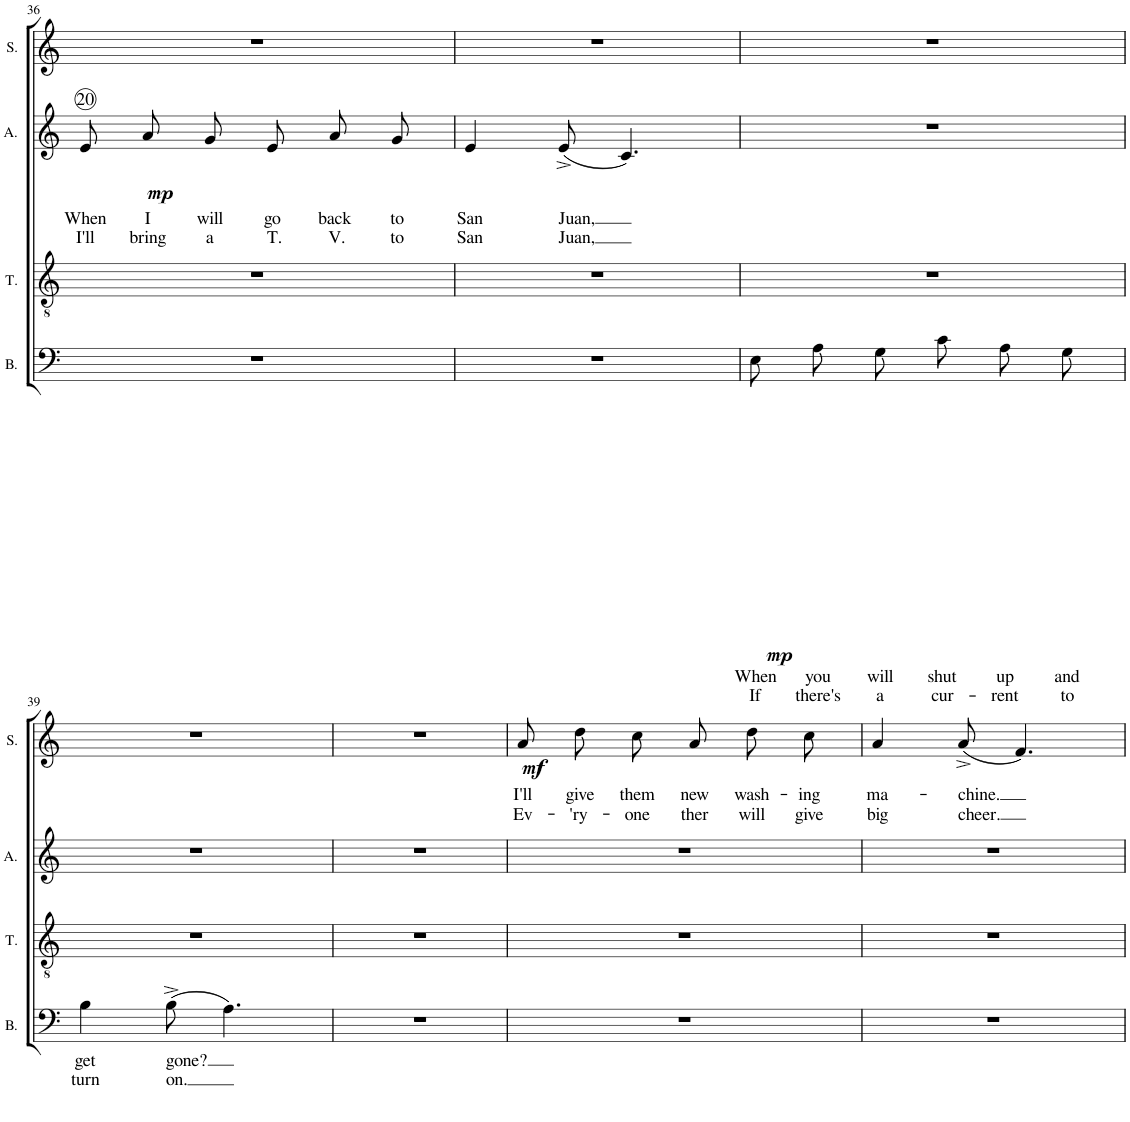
**kern	**text	**text	**dynam	**kern	**kern	**text	**text	**dynam	**kern	**text	**text	**dynam
*part4	*part4	*part4	*part4	*part3	*part2	*part2	*part2	*part2	*part1	*part1	*part1	*part1
*staff4	*staff4	*staff4	*staff4	*staff3	*staff2	*staff2	*staff2	*staff2	*staff1	*staff1	*staff1	*staff1
*I"Bass	*	*	*	*I"Tenor	*I"Alto	*	*	*	*I"Soprano	*	*	*
*I'B.	*	*	*	*I'T.	*I'A.	*	*	*	*I'S.	*	*	*
!!LO:PB:g=z
*clefF4	*	*	*	*clefGv2	*clefG2	*	*	*	*clefG2	*	*	*
*k[]	*	*	*	*k[]	*k[]	*	*	*	*k[]	*	*	*
*M6/8	*	*	*	*M6/8	*M6/8	*	*	*	*M6/8	*	*	*
=36	=36	=36	=36	=36	=36	=36	=36	=36	=36	=36	=36	=36
!	!	!	!	!	!	!LO:LY:b	!LO:LY:b	!LO:DY:b	!	!	!	!
2.r	.	.	.	2.r	8e/L	When	I'll	mp	2.r	.	.	.
!	!	!	!	!	!	!LO:LY:b	!LO:LY:b	!	!	!	!	!
.	.	.	.	.	8a/	I	bring	.	.	.	.	.
!	!	!	!	!	!	!LO:LY:b	!LO:LY:b	!	!	!	!	!
.	.	.	.	.	8g/J	will	a	.	.	.	.	.
!	!	!	!	!	!	!LO:LY:b	!LO:LY:b	!	!	!	!	!
.	.	.	.	.	8e/L	go	T.	.	.	.	.	.
!	!	!	!	!	!	!LO:LY:b	!LO:LY:b	!	!	!	!	!
.	.	.	.	.	8a/	back	V.	.	.	.	.	.
!	!	!	!	!	!	!LO:LY:b	!LO:LY:b	!	!	!	!	!
.	.	.	.	.	8g/J	to	to	.	.	.	.	.
=37	=37	=37	=37	=37	=37	=37	=37	=37	=37	=37	=37	=37
!	!	!	!	!	!	!LO:LY:b	!LO:LY:b	!	!	!	!	!
2.r	.	.	.	2.r	4e/	San	San	.	2.r	.	.	.
!	!	!	!	!	!	!LO:LY:b	!LO:LY:b	!	!	!	!	!
.	.	.	.	.	(8e^/	Juan,	Juan,	.	.	.	.	.
.	.	.	.	.	4.c/)	.	.	.	.	.	.	.
=38	=38	=38	=38	=38	=38	=38	=38	=38	=38	=38	=38	=38
!	!LO:LY:b	!LO:LY:b	!LO:DY:b	!	!	!	!	!	!	!	!	!
8E\L	When	If	mp	2.r	2.r	.	.	.	2.r	.	.	.
!	!LO:LY:b	!LO:LY:b	!	!	!	!	!	!	!	!	!	!
8A\	you	there's	.	.	.	.	.	.	.	.	.	.
!	!LO:LY:b	!LO:LY:b	!	!	!	!	!	!	!	!	!	!
8G\J	will	a	.	.	.	.	.	.	.	.	.	.
!	!LO:LY:b	!LO:LY:b	!	!	!	!	!	!	!	!	!	!
8c\L	shut	cur-	.	.	.	.	.	.	.	.	.	.
!	!LO:LY:b	!LO:LY:b	!	!	!	!	!	!	!	!	!	!
8A\	up	-rent	.	.	.	.	.	.	.	.	.	.
!	!LO:LY:b	!LO:LY:b	!	!	!	!	!	!	!	!	!	!
8G\J	and	to	.	.	.	.	.	.	.	.	.	.
!!LO:LB:g=z
=39	=39	=39	=39	=39	=39	=39	=39	=39	=39	=39	=39	=39
!	!LO:LY:b	!LO:LY:b	!	!	!	!	!	!	!	!	!	!
4B\	get	turn	.	2.r	2.r	.	.	.	2.r	.	.	.
!	!LO:LY:b	!LO:LY:b	!	!	!	!	!	!	!	!	!	!
(8B^\	gone?	on.	.	.	.	.	.	.	.	.	.	.
4.A\)	.	.	.	.	.	.	.	.	.	.	.	.
=40	=40	=40	=40	=40	=40	=40	=40	=40	=40	=40	=40	=40
2.r	.	.	.	2.r	2.r	.	.	.	2.r	.	.	.
=41	=41	=41	=41	=41	=41	=41	=41	=41	=41	=41	=41	=41
!	!	!	!	!	!	!	!	!	!	!LO:LY:b	!LO:LY:b	!LO:DY:b
2.r	.	.	.	2.r	2.r	.	.	.	8a\L	I'll	Ev-	mf
!	!	!	!	!	!	!	!	!	!	!LO:LY:b	!LO:LY:b	!
.	.	.	.	.	.	.	.	.	8dd\	give	-'ry-	.
!	!	!	!	!	!	!	!	!	!	!LO:LY:b	!LO:LY:b	!
.	.	.	.	.	.	.	.	.	8cc\J	them	-one	.
!	!	!	!	!	!	!	!	!	!	!LO:LY:b	!LO:LY:b	!
.	.	.	.	.	.	.	.	.	8a\L	new	ther	.
!	!	!	!	!	!	!	!	!	!	!LO:LY:b	!LO:LY:b	!
.	.	.	.	.	.	.	.	.	8dd\	wash-	will	.
!	!	!	!	!	!	!	!	!	!	!LO:LY:b	!LO:LY:b	!
.	.	.	.	.	.	.	.	.	8cc\J	-ing	give	.
=42	=42	=42	=42	=42	=42	=42	=42	=42	=42	=42	=42	=42
!	!	!	!	!	!	!	!	!	!	!LO:LY:b	!LO:LY:b	!
2.r	.	.	.	2.r	2.r	.	.	.	4a/	ma-	big	.
!	!	!	!	!	!	!	!	!	!	!LO:LY:b	!LO:LY:b	!
.	.	.	.	.	.	.	.	.	(8a^/	-chine.	cheer.	.
.	.	.	.	.	.	.	.	.	4.f/)	.	.	.
=	=	=	=	=	=	=	=	=	=	=	=	=
*-	*-	*-	*-	*-	*-	*-	*-	*-	*-	*-	*-	*-
